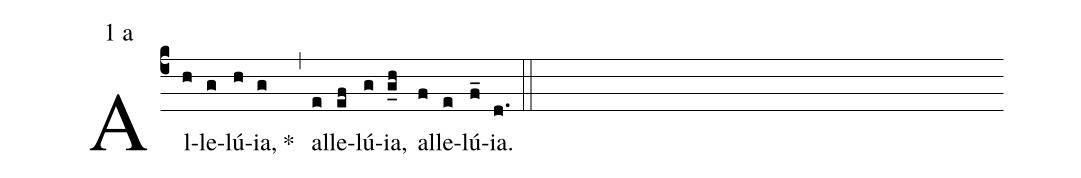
mode:1 a;
%%
(c4) Al(h)le(g)lú(h){ia},(g) *()(,) al(e)le(ef)lú(g){ia},(g_h) al(f)le(e)lú(f_){ia}.(d.) (::)
